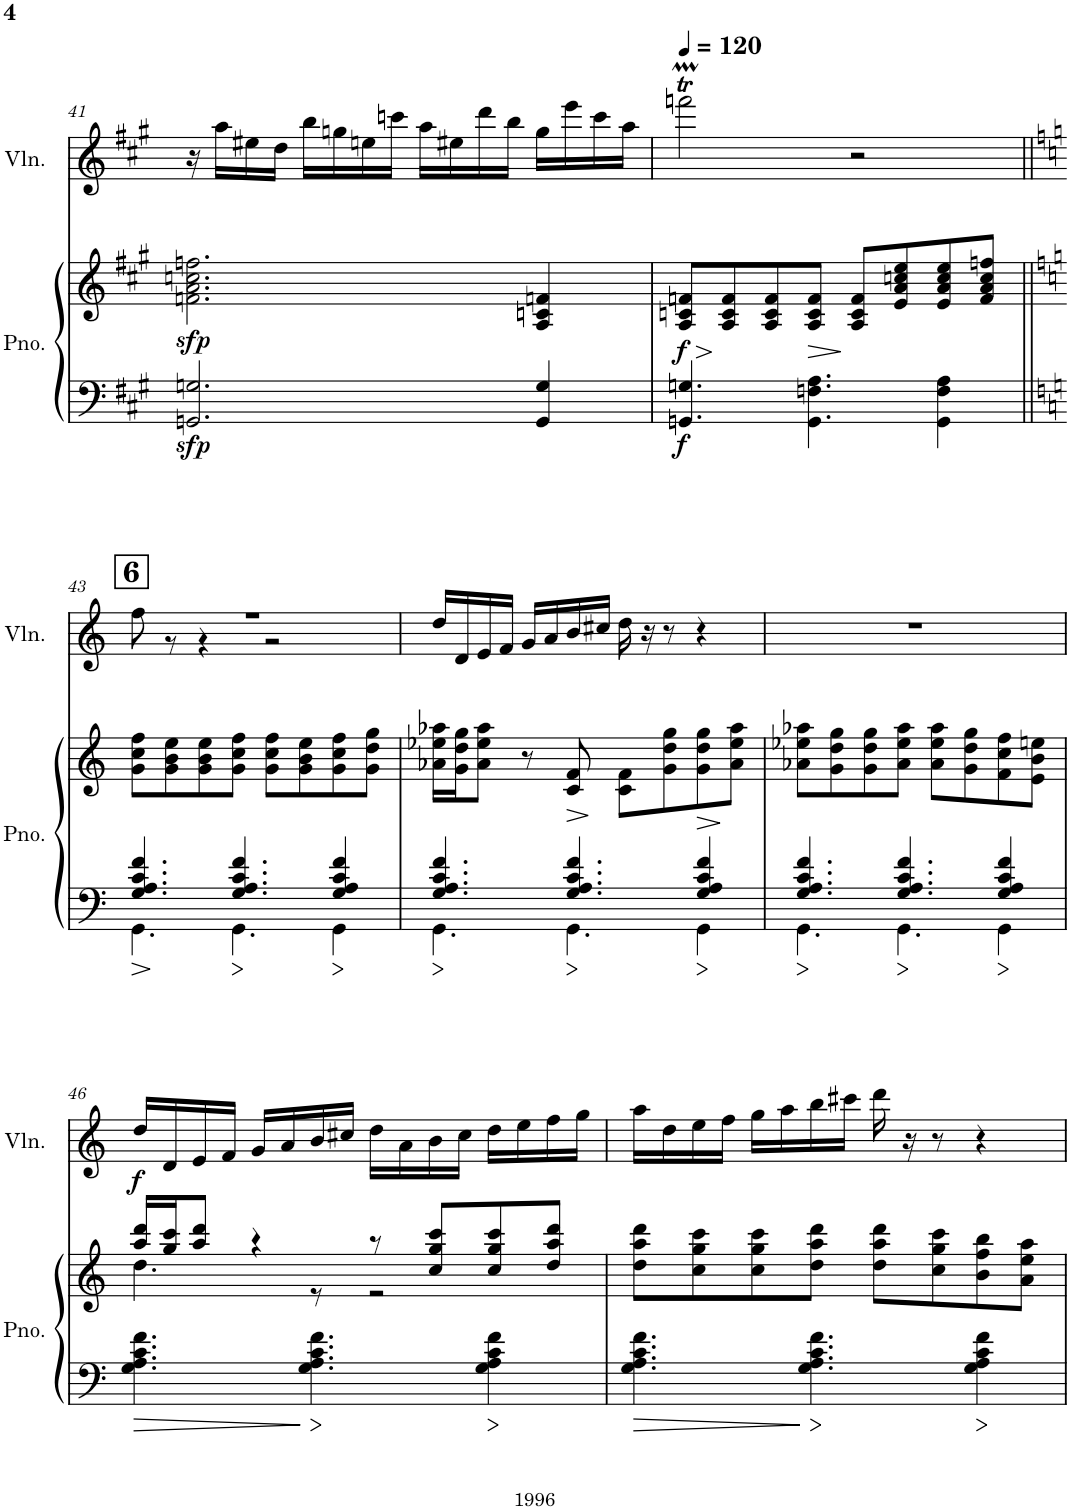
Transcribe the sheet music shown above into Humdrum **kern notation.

**kern	**kern	**dynam	**kern	**dynam
*part2	*part2	*part2	*part1	*part1
*staff3	*staff2	*staff2/3	*staff1	*staff1
*I"Piano	*	*	*I"Violin	*
*I'Pno.	*	*	*I'Vln.	*
!!LO:PB:g=z
*clefF4	*clefG2	*	*clefG2	*
*k[f#c#g#]	*k[f#c#g#]	*	*k[f#c#g#]	*
*M4/4	*M4/4	*	*M4/4	*
*met(c)	*met(c)	*	*met(c)	*
=41	=41	=41	=41	=41
!	!	!LO:DY:b=2	!	!
!	!	!LO:DY:n=1:b	!	!
2.GGn/ 2.Gn/	2.fn\ 2.a\ 2.ccn\ 2.ffn\	sfp sfp	16r	.
.	.	.	16aa\LL	.
.	.	.	16ee#X\	.
.	.	.	16dd\JJ	.
.	.	.	16bb\LL	.
.	.	.	16ggn\	.
.	.	.	16een\	.
.	.	.	16cccn\JJ	.
.	.	.	16aa\LL	.
.	.	.	16ee#X\	.
.	.	.	16ddd\	.
.	.	.	16bb\JJ	.
4GG/ 4G/	4A/ 4cn/ 4fn/	.	16gg\LL	.
.	.	.	16eee\	.
.	.	.	16ccc\	.
.	.	.	16aa\JJ	.
=42	=42	=42	=42	=42
*	*	*	*MM120	*
!	!	!LO:HP:b	!	!
!	!	!LO:DY:n=1:b=2	!	!
!	!	!LO:DY:n=2:b	!	!
4.GGn/ 4.Gn/	8A/ 8cn/ 8fn/L	> f f	2fffnTM\	.
.	8A/ 8c/ 8f/	]	.	.
.	8A/ 8c/ 8f/	.	.	.
!	!	!LO:HP:b	!	!
4.GG\ 4.Fn\ 4.A\	8A/ 8c/ 8f/J	>	.	.
.	8A/ 8c/ 8f/L	]	2r	.
.	8e/ 8a/ 8ccn/ 8ee/	.	.	.
4GG\ 4F\ 4A\	8e/ 8a/ 8cc/ 8ee/	.	.	.
.	8f/ 8a/ 8cc/ 8ffn/J	.	.	.
!!LO:LB:g=z
!!LO:REH:place=s1:a:B:cj:fs=14:t=6
=43||	=43||	=43||	=43||	=43||
*k[]	*k[]	*	*k[]	*
*^	*	*	*	*
!	!	!	!LO:HP:b=2	!	!
*	*	*	*	*^	*
4.G/ 4.A/ 4.c/ 4.f/	4.GG\	8g\ 8cc\ 8ff\L	>	1r	8ff\	.
.	.	8g\ 8b\ 8ee\	.	.	8r	.
.	.	8g\ 8b\ 8ee\	.	.	4r	.
4.G/ 4.A/ 4.c/ 4.f/	4.GG\	8g\ 8cc\ 8ff\J	.	.	.	.
.	.	8g\ 8cc\ 8ff\L	.	.	2r	.
.	.	8g\ 8b\ 8ee\	.	.	.	.
4G/ 4A/ 4c/ 4f/	4GG\	8g\ 8cc\ 8ff\	.	.	.	.
.	.	8g\ 8dd\ 8gg\J	.	.	.	.
*	*	*	*	*v	*v	*
=44	=44	=44	=44	=44	=44
4.G/ 4.A/ 4.c/ 4.f/	4.GG\	16a-X\ 16ee-X\ 16aa-X\LL	.	16dd/LL	.
.	.	16g\ 16dd\ 16gg\J	.	16d/	.
.	.	8a-\ 8ee-\ 8aa-\J	.	16e/	.
.	.	.	.	16f/JJ	.
.	.	8r	.	16g/LL	.
.	.	.	.	16a/	.
!	!	!	!LO:HP:n=1:b	!	!
4.G/ 4.A/ 4.c/ 4.f/	4.GG\	8c/ 8f/	] >	16b/	.
.	.	.	.	16cc#X/JJ	.
.	.	8c\ 8f\L	]	16dd\	.
.	.	.	.	16r	.
.	.	8g\ 8dd\ 8gg\	.	8r	.
!	!	!	!LO:HP:b	!	!
4G/ 4A/ 4c/ 4f/	4GG\	8g\ 8dd\ 8gg\	>	4r	.
.	.	8a-\ 8ee-\ 8aa-\J	]	.	.
=45	=45	=45	=45	=45	=45
4.G/ 4.A/ 4.c/ 4.f/	4.GG\	8a-X\ 8ee-X\ 8aa-X\L	.	1r	.
.	.	8g\ 8dd\ 8gg\	.	.	.
.	.	8g\ 8dd\ 8gg\	.	.	.
4.G/ 4.A/ 4.c/ 4.f/	4.GG\	8a-\ 8ee-\ 8aa-\J	.	.	.
.	.	8a-\ 8ee-\ 8aa-\L	.	.	.
.	.	8g\ 8dd\ 8gg\	.	.	.
4G/ 4A/ 4c/ 4f/	4GG\	8f\ 8cc\ 8ff\	.	.	.
.	.	8e\ 8b\ 8een\J	.	.	.
*v	*v	*	*	*	*
!!LO:LB:g=z
=46	=46	=46	=46	=46
*	*^	*	*	*
!	!	!	!	!	!LO:DY:b
4.G\ 4.A\ 4.c\ 4.f\	16aa/ 16ddd/LL	4.dd\	.	16dd/LL	f
.	16gg/ 16ccc/J	.	.	16d/	.
.	8aa/ 8ddd/J	.	.	16e/	.
.	.	.	.	16f/JJ	.
.	4r	.	.	16g/LL	.
.	.	.	.	16a/	.
4.G\ 4.A\ 4.c\ 4.f\	.	8r	.	16b/	.
.	.	.	.	16cc#X/JJ	.
.	8r	2r	.	16dd\LL	.
.	.	.	.	16a\	.
.	8cc/ 8gg/ 8ccc/L	.	.	16b\	.
.	.	.	.	16cc#\JJ	.
4G\ 4A\ 4c\ 4f\	8cc/ 8gg/ 8ccc/	.	.	16dd\LL	.
.	.	.	.	16ee\	.
.	8dd/ 8aa/ 8ddd/J	.	.	16ff\	.
.	.	.	.	16gg\JJ	.
*	*v	*v	*	*	*
=47	=47	=47	=47	=47
4.G\ 4.A\ 4.c\ 4.f\	8dd\ 8aa\ 8ddd\L	.	16aa\LL	.
.	.	.	16dd\	.
.	8cc\ 8gg\ 8ccc\	.	16ee\	.
.	.	.	16ff\JJ	.
.	8cc\ 8gg\ 8ccc\	.	16gg\LL	.
.	.	.	16aa\	.
4.G\ 4.A\ 4.c\ 4.f\	8dd\ 8aa\ 8ddd\J	.	16bb\	.
.	.	.	16ccc#X\JJ	.
.	8dd\ 8aa\ 8ddd\L	.	16ddd\	.
.	.	.	16r	.
.	8cc\ 8gg\ 8ccc\	.	8r	.
4G\ 4A\ 4c\ 4f\	8b\ 8ff\ 8bb\	.	4r	.
.	8a\ 8ee\ 8aa\J	.	.	.
=	=	=	=	=
*-	*-	*-	*-	*-
